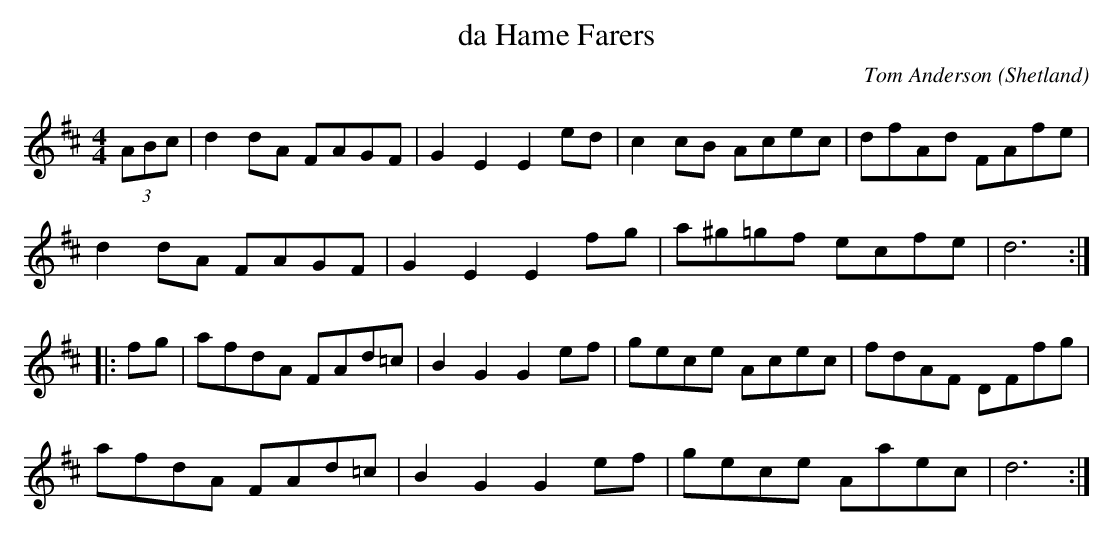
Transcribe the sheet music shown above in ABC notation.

X:1
T:da Hame Farers
C:Tom Anderson
M:4/4
O:Shetland
K:D major
(3ABc | \
d2 dA FAGF | G2 E2 E2 ed | c2 cB     Acec | dfAd FAfe |
d2 dA FAGF | G2 E2 E2 fg | a^g=gf  ecfe | d6::
fg | \
afdA FAd=c | B2 G2 G2 ef | gece Acec | fdAF DFfg |
afdA FAd=c | B2 G2 G2 ef | gece Aaec | d6 :|
